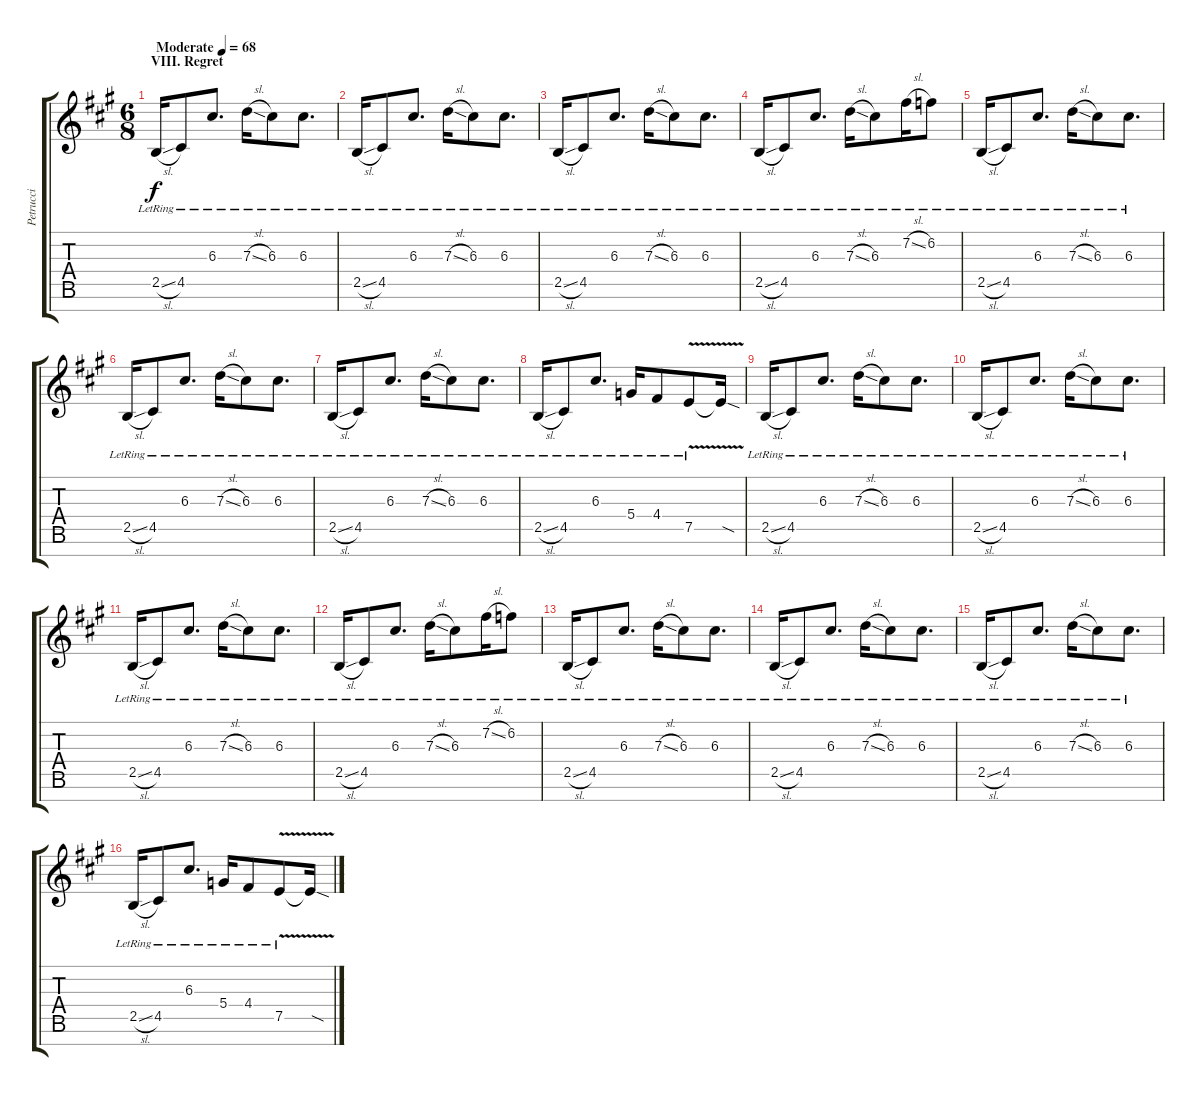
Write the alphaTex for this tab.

\track ("Petrucci" "Petrucci") {instrument electricguitarjazz}
\staff {score tabs}
\tuning (E4 B3 G3 D3 A2 E2 B1) {hide}
\ts (6 8)
\section ("" "VIII. Regret")
\tempo (68 "Moderate")
\clef g2
\ks a
2.5{sl lr}.16{dy f instrument electricguitarjazz} 4.5{lr}.8 6.3{lr}.8{d} 7.3{sl lr}.16 6.3{lr}.8 6.3{lr}.8{d} |
2.5{sl lr}.16 4.5{lr}.8 6.3{lr}.8{d} 7.3{sl lr}.16 6.3{lr}.8 6.3{lr}.8{d} |
2.5{sl lr}.16 4.5{lr}.8 6.3{lr}.8{d} 7.3{sl lr}.16 6.3{lr}.8 6.3{lr}.8{d} |
2.5{sl lr}.16 4.5{lr}.8 6.3{lr}.8{d} 7.3{sl lr}.16 6.3{lr}.8 7.2{sl lr}.16 6.2{lr}.8 |
2.5{sl lr}.16 4.5{lr}.8 6.3{lr}.8{d} 7.3{sl lr}.16 6.3{lr}.8 6.3{lr}.8{d} |
2.5{sl lr}.16 4.5{lr}.8 6.3{lr}.8{d} 7.3{sl lr}.16 6.3{lr}.8 6.3{lr}.8{d} |
2.5{sl lr}.16 4.5{lr}.8 6.3{lr}.8{d} 7.3{sl lr}.16 6.3{lr}.8 6.3{lr}.8{d} |
2.5{sl lr}.16 4.5{lr}.8 6.3{lr}.8{d} 5.4{lr}.16 4.4{lr}.8 7.5{v lr}.8 7.5{sod t}.16 |
2.5{sl lr}.16 4.5{lr}.8 6.3{lr}.8{d} 7.3{sl lr}.16 6.3{lr}.8 6.3{lr}.8{d} |
2.5{sl lr}.16 4.5{lr}.8 6.3{lr}.8{d} 7.3{sl lr}.16 6.3{lr}.8 6.3{lr}.8{d} |
2.5{sl lr}.16 4.5{lr}.8 6.3{lr}.8{d} 7.3{sl lr}.16 6.3{lr}.8 6.3{lr}.8{d} |
2.5{sl lr}.16 4.5{lr}.8 6.3{lr}.8{d} 7.3{sl lr}.16 6.3{lr}.8 7.2{sl lr}.16 6.2{lr}.8 |
2.5{sl lr}.16 4.5{lr}.8 6.3{lr}.8{d} 7.3{sl lr}.16 6.3{lr}.8 6.3{lr}.8{d} |
2.5{sl lr}.16 4.5{lr}.8 6.3{lr}.8{d} 7.3{sl lr}.16 6.3{lr}.8 6.3{lr}.8{d} |
2.5{sl lr}.16 4.5{lr}.8 6.3{lr}.8{d} 7.3{sl lr}.16 6.3{lr}.8 6.3{lr}.8{d} |
2.5{sl lr}.16 4.5{lr}.8 6.3{lr}.8{d} 5.4{lr}.16 4.4{lr}.8 7.5{v lr}.8 7.5{sod t}.16
